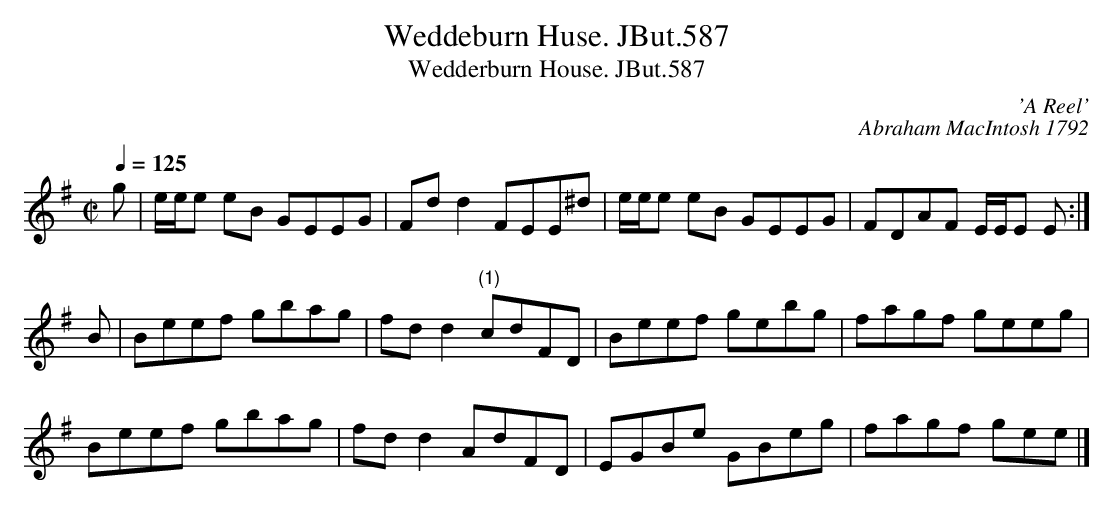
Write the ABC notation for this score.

X:1
T:Weddeburn Huse. JBut.587
T:Wedderburn House. JBut.587
C:'A Reel'
C:Abraham MacIntosh 1792
M:C|
L:1/8
Q:1/4=125
K:Em
g|e/e/e eB GEEG|Fdd2 FEE^d|e/e/e eB GEEG|FDAF E/E/E E:|
B|Beef gbag|fdd2 "(1)"cdFD|Beef gebg|fagf geeg|
Beef gbag|fdd2 AdFD|EGBe GBeg|fagf gee|]
